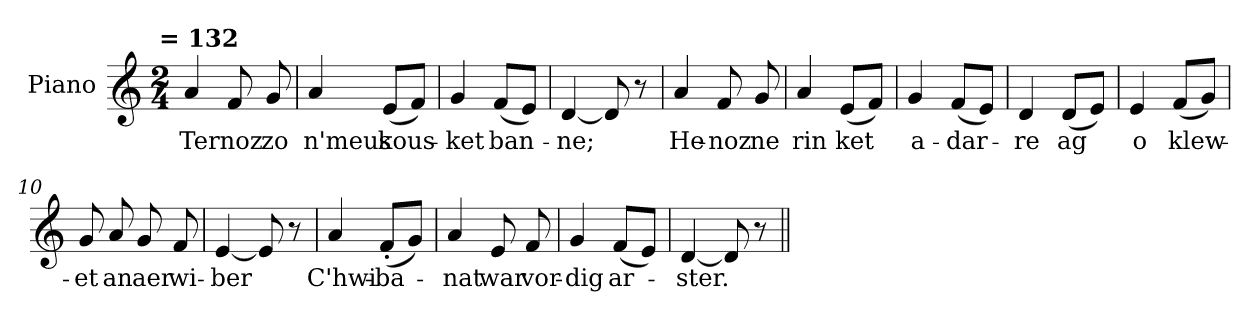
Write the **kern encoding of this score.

**kern	**text
*part1	*part1
*staff1	*staff1
*I"Piano	*
*I'Pno	*
*clefG2	*
*k[]	*
!!LO:TX:omd:t= = 132
*M2/4	*
*MM132	*
=1	=1
*^	*
2ryy	4a/	Ter
.	8f/	noz
.	8g/	zo
*v	*v	*
=2	=2
4a/	n'meus
(<8e/L	kous-
8f/J)	.
=3	=3
4g/	-ket
(<8f/L	ban­-
8e/J)	.
=4	=4
[4d/	-ne;
8d/]	.
8r	.
=5	=5
4a/	He-
8f/	-noz
8g/	ne
=6	=6
4a/	rin
(<8e/L	ket
8f/J)	.
=7	=7
4g/	a-
(<8f/L	-dar-
8e/J)	.
=8	=8
4d/	-re
(<8d/L	ag
8e/J)	.
=9	=9
4e/	o
(<8f/L	klew-
8g/J)	.
=10	=10
8g/	-et
8a/	an
8g/	aer
8f/	wi-
=11	=11
[4e/	-ber
8e/]	.
8r	.
=12	=12
4a/	C'hwi-
(<8f'/L	-ba-
8g/J)	.
=13	=13
4a/	-nat
8e/	war
8f/	vor-
=14	=14
4g/	-dig
(<8f/L	ar-
8e/J)	.
=15	=15
[4d/	-ster.
8d/]	.
8r	.
=||	=||
*-	*-
